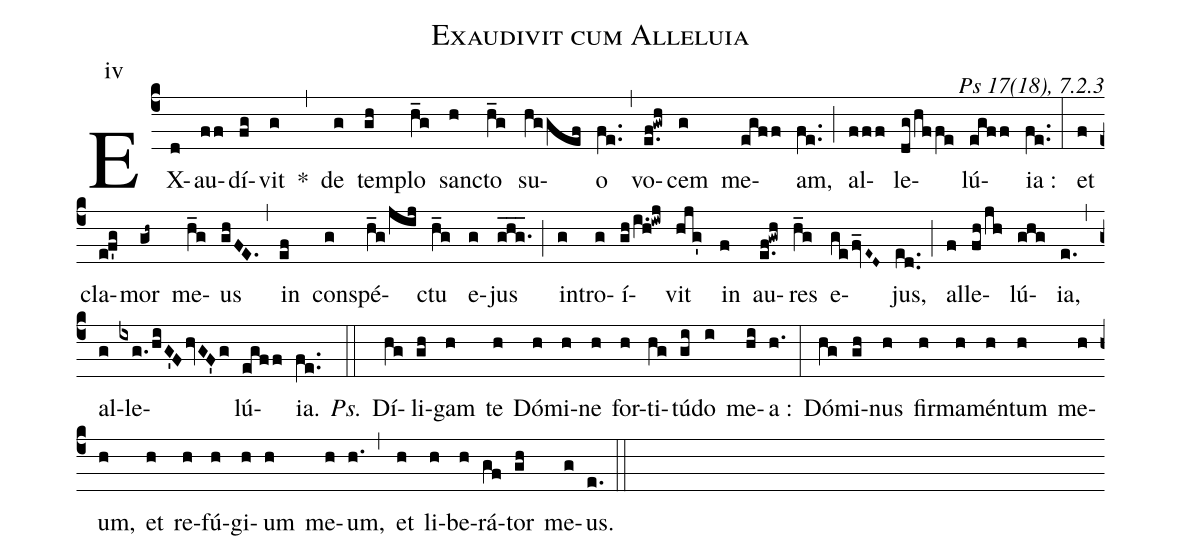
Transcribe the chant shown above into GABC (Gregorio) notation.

name:Exaudivit cum Alleluia;
commentary: Ps 17(18), 7.2.3;
mode:iv;
%%
(c4) EX(d)au(ff)dí(fg)vit(g) *(,) de(g) tem(gh)plo(h_g) san(h)cto(h_g) su(hggef)o(fe..) (,) vo(e.f!gwh)cem(g) me(egff)am,(fe..) (;) al(fff)le(dg/hffe)lú(egff){ia} :(fe..) (:) et(f) cla(e!f'g)mor(gh~) me(h_g)us(ghFE.) (,) in(ef) con(g)spé(h_g/jij)ctu(h_g) e(g)jus(ghg.___) (;) in(g)tro(g)í(gh/i.h!iwj)vit(hjg') in(f) au(e.f!gwh)res(h_g) e(ge/fv_E~D~)jus,(ed..) (;) al(f)le(fh/jh)lú(ghg){ia},(e.) (,) al(g)le(ixg./hiG'F/hvGF'g)lú(egff){ia}.(fe..) <i>Ps.</i>(::) Dí(hg)li(gh)gam(h) te(h) Dó(h)mi(h)ne(h) for(h)ti(hg)tú(gi)do(i) me(hi)a :(h.) (:) Dó(hg)mi(gh)nus(h) fir(h)ma(h)mén(h)tum(h) me(h)um,(h) et(h) re(h)fú(h)gi(h)um(h) me(h)um,(h.) (,) et(h) li(h)be(h)rá(gf)tor(gh) me(g)us.(e.) (::)
